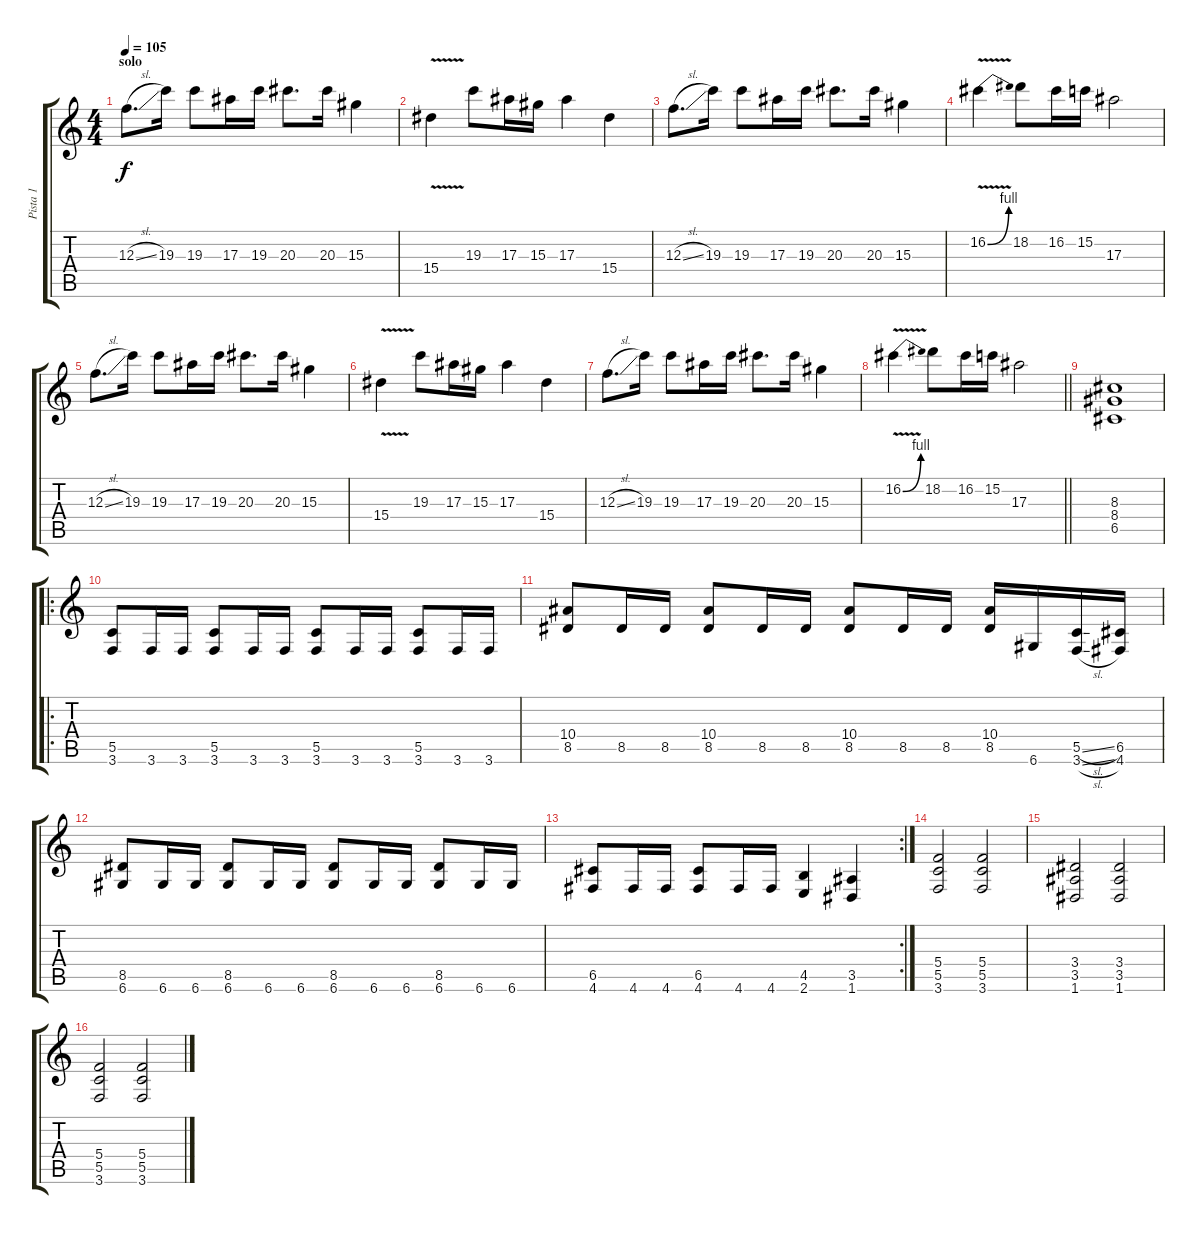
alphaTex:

\track ("Pista 1" "Pista 1") {instrument distortionguitar}
\staff {score tabs}
\tuning (D4 A3 F3 C3 G2 D2) {hide}
\ts (4 4)
\section ("" "solo")
\tempo 105
\clef g2
\ks c
12.3{sl}.8{d dy f} 19.3.16 19.3.8 17.3.16 19.3.16 20.3.8{d} 20.3.16 15.3.4 |
15.4{v}.4 19.3.8 17.3.16 15.3.16 17.3.4 15.4.4 |
12.3{sl}.8{d} 19.3.16 19.3.8 17.3.16 19.3.16 20.3.8{d} 20.3.16 15.3.4 |
16.2{be (bend 0 0 60 4) v}.4 18.2.8 16.2.16 15.2.16 17.3.2 |
12.3{sl}.8{d} 19.3.16 19.3.8 17.3.16 19.3.16 20.3.8{d} 20.3.16 15.3.4 |
15.4{v}.4 19.3.8 17.3.16 15.3.16 17.3.4 15.4.4 |
12.3{sl}.8{d} 19.3.16 19.3.8 17.3.16 19.3.16 20.3.8{d} 20.3.16 15.3.4 |
\barLineRight lightlight
16.2{be (bend 0 0 60 4) v}.4 18.2.8 16.2.16 15.2.16 17.3.2 |
(8.3 8.4 6.5).1 |
\ro
(5.5 3.6).8 3.6.16 3.6.16 (5.5 3.6).8 3.6.16 3.6.16 (5.5 3.6).8 3.6.16 3.6.16 (5.5 3.6).8 3.6.16 3.6.16 |
(10.4 8.5).8 8.5.16 8.5.16 (10.4 8.5).8 8.5.16 8.5.16 (10.4 8.5).8 8.5.16 8.5.16 (10.4 8.5).16 6.6.16 (5.5{sl} 3.6{sl}).16 (6.5 4.6).16 |
(8.5 6.6).8 6.6.16 6.6.16 (8.5 6.6).8 6.6.16 6.6.16 (8.5 6.6).8 6.6.16 6.6.16 (8.5 6.6).8 6.6.16 6.6.16 |
\rc 2
(6.5 4.6).8 4.6.16 4.6.16 (6.5 4.6).8 4.6.16 4.6.16 (4.5 2.6).4 (3.5 1.6).4 |
(5.4 5.5 3.6).2 (5.4 5.5 3.6).2 |
(3.4 3.5 1.6).2 (3.4 3.5 1.6).2 |
(5.4 5.5 3.6).2 (5.4 5.5 3.6).2
